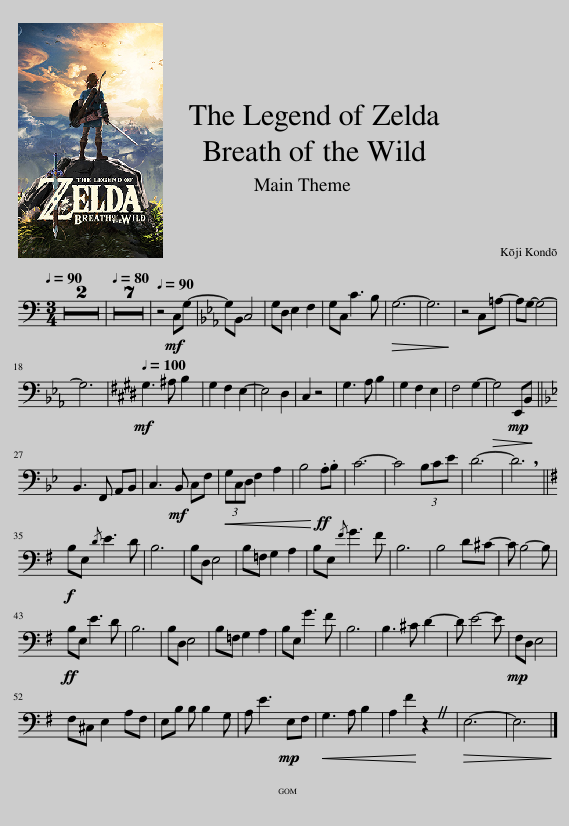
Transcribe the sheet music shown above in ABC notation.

X:1
L:1/8
Q:1/4=90
M:3/4
I:linebreak $
K:C
V:1 bass
V:1
 z6 | z6 |[Q:1/4=80] z6 | z6 | z6 | %5
 z6 | z6 | z6 | z6 |[Q:1/4=90] z4!mf! C,G,- | %10
[K:Eb] G,B,, C,4 | G,D, E,2 F,2 | G,C, C3 B, |!>(! G,6- | G,6!>)! | %15
 z4 C,=A,- | A,G,- G,4- |$ G,6 |[K:E][Q:1/4=100]!mf! G,3 ^A, B,2 | G,2 F,2 E,2- | %20
 E,4 D,2 | C,2 z4 | G,3 A, B,2 | G,2 F,2 E,2 | F,4 G,2- | %25
!>(! G,4!mp! E,,B,,!>)! ||$[K:Bb] B,,3 F,, A,,B,, | C,3!mf! B,, C,F, |!<(! (3G,C,D, F,2 A,2 | B,4!<)!!ff! .A,.B, | %30
 C6- | C4 (3B,CE | D6- | !breath!D6 ||$[K:G]!f! B,E,{/D} E3 D | %35
 B,6 | B,D, E,4 | B,=F, G,2 A,2 | B,E,{/F} G3 F | B,6 | %40
 B,4 D^C- | C B,4- B, |$!ff! B,E, E3 D | B,6 | B,D, E,4 | %45
 B,=F, G,2 A,2 | B,E, G3 F | B,6 | B,3 ^C D2- | D E4- E | %50
!mp! F,D, E,4 |$ F,^C, E,2 A,F, | E,B, B, B,2 G, | A, E3!mp! E,F, |!<(! G,3 A, B,2 | %55
 A,2 F2!<)! z2 |!ppp!!>(! E,6- | E,6!>)! |] %58
